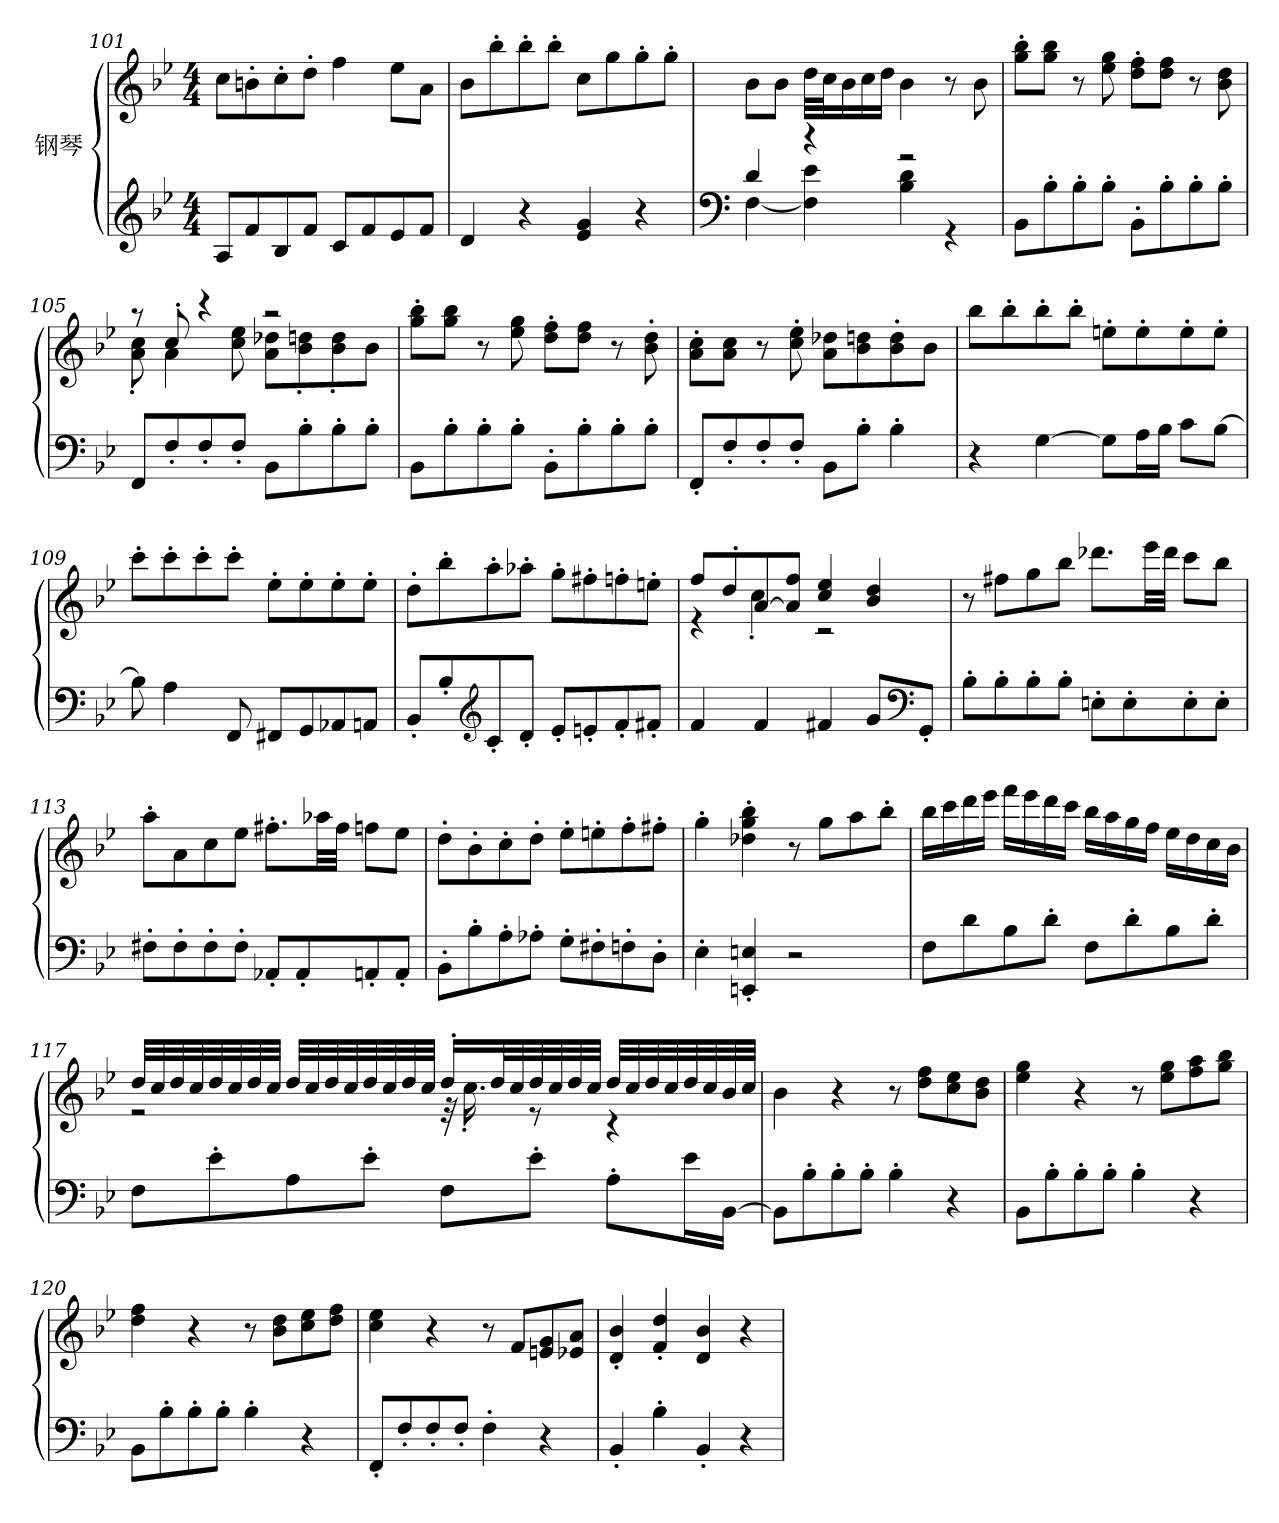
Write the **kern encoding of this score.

**kern	**kern
*part2	*part1
*staff2	*staff1
*I"钢琴	*I"钢琴
*clefG2	*clefG2
*k[b-e-]	*k[b-e-]
*M4/4	*M4/4
=101	=101
8A/L	8cc\L
8f/	8bn'\
8B-/	8cc'\
8f/J	8dd'\J
8c/L	4ff\
8f/	.
8e-/	8ee-\L
8f/J	8a\J
!!LO:LB:g=z
=102	=102
4d/	8b-\L
.	8bb-'\
4r	8bb-'\
.	8bb-'\J
4e-/ 4g/	8cc\L
.	8gg\
4r	8gg'\
.	8gg'\J
=103	=103
*clefF4	*
*^	*
4d/	[4F\	8b-\L
.	.	8b-\J
4r	4F\] 4e-\	32dd\LLL
.	.	32cc\J
.	.	16b-\
.	.	16cc\
.	.	16dd\JJ
2r	4B-\ 4d\	4b-\
.	4r	8r
.	.	8b-\
*v	*v	*
=104	=104
8BB-\L	8gg\' 8bb-\'L
8B-'\	8gg\ 8bb-\J
8B-'\	8r
8B-'\J	8ee-\ 8gg\
8BB-'\L	8dd\' 8ff\'L
8B-'\	8dd\ 8ff\J
8B-'\	8r
8B-'\J	8b-\ 8dd\
=105	=105
*	*^
8FF/L	8r	8a\' 8cc\'
8F'/	8cc'/	4a\
8F'/	4r	.
8F'/J	.	8cc\ 8ee-\
8BB-\L	2r	8a\ 8dd-X\L
8B-'\	.	8b-\' 8ddn\'
8B-'\	.	8b-\' 8dd\'
8B-'\J	.	8b-\J
*	*v	*v
!!LO:LB:g=z
=106	=106
8BB-\L	8gg\' 8bb-\'L
8B-'\	8gg\ 8bb-\J
8B-'\	8r
8B-'\J	8ee-\ 8gg\
8BB-'\L	8dd\' 8ff\'L
8B-'\	8dd\ 8ff\J
8B-'\	8r
8B-'\J	8b-\' 8dd\'
=107	=107
8FF'/L	8a\' 8cc\'L
8F'/	8a\ 8cc\J
8F'/	8r
8F'/J	8cc\' 8ee-\'
8BB-\L	8a\ 8dd-X\L
8B-'\J	8b-\ 8ddn\
4B-'\	8b-\' 8dd\'
.	8b-\J
=108	=108
4r	8bb-\L
.	8bb-'\
[4G\	8bb-'\
.	8bb-'\J
8G\L]	8een'\L
16A\L	8ee'\
16B-\JJ	.
8c\L	8ee'\
[8B-\J	8ee'\J
=109	=109
8B-\]	8ccc'\L
4A\	8ccc'\
.	8ccc'\
8FF/	8ccc'\J
8FF#X/L	8ee-'\L
8GG/	8ee-'\
8AA-X/	8ee-'\
8AAn/J	8ee-'\J
!!LO:LB:g=z
=110	=110
8BB-'/L	8dd'\L
8B-'/	8bb-'\
*clefG2	*
8c'/	8aa'\
8d'/J	8aa-X'\J
8e-'/L	8gg'\L
8en'/	8ff#X'\
8f'/	8ffn'\
8f#X'/J	8een'\J
=111	=111
*	*^
4f/	8ff/L	4r
.	8dd'/	.
4f/	[8a/	4cc'\
.	8a/] 8ff/J	.
4f#X/	4cc/ 4ee-/	2r
8g/L	4b-/ 4dd/	.
*clefF4	*	*
8GG'/J	.	.
*	*v	*v
=112	=112
8B-'\L	8r
8B-'\	8ff#X\L
8B-'\	8gg\
8B-'\J	8bb-\J
8En'\L	8.ddd-X\L
8E'\	.
.	32eee-\LL
.	32ddd-\JJJ
8E'\	8ccc\L
8E'\J	8bb-\J
!!LO:LB:g=z
=113	=113
8F#X'\L	8aa'\L
8F#'\	8a\
8F#'\	8cc\
8F#'\J	8ee-\J
8AA-X'/L	8.ff#X'\L
8AA-'/	.
.	32aa-X\LL
.	32ff#\JJJ
8AAn'/	8ffn\L
8AA'/J	8ee-\J
=114	=114
8BB-'\L	8dd'\L
8B-'\	8b-'\
8A'\	8cc'\
8A-X'\J	8dd'\J
8G'\L	8ee-'\L
8F#X'\	8een'\
8Fn'\	8ff'\
8D'\J	8ff#X'\J
=115	=115
4E-'\	4gg'\
4EEn/' 4En/'	4dd-X\' 4gg\' 4bb-\'
2r	8r
.	8gg\L
.	8aa\
.	8bb-'\J
!!LO:PB:g=z
=116	=116
8F\L	16bb-\LL
.	16ccc\
8d\	16ddd\
.	16eee-\JJ
8B-\	16fff\LL
.	16eee-\
8d'\J	16ddd\
.	16ccc\JJ
8F\L	16bb-\LL
.	16aa\
8d'\	16gg\
.	16ff\JJ
8B-\	16ee-\LL
.	16dd\
8d'\J	16cc\
.	16b-\JJ
!!LO:LB:g=z
=117	=117
*	*^
8F\L	32dd/LLL	2r
.	32cc/	.
.	32dd/	.
.	32cc/	.
8e-'\	32dd/	.
.	32cc/	.
.	32dd/	.
.	32cc/JJJ	.
8A\	32dd/LLL	.
.	32cc/	.
.	32dd/	.
.	32cc/	.
8e-'\J	32dd/	.
.	32cc/	.
.	32dd/	.
.	32cc/JJJ	.
8F\L	16dd'/LL	32r
.	.	16.cc'\
.	32dd/L	.
.	32cc/	.
8e-'\J	32dd/	8r
.	32cc/	.
.	32dd/	.
.	32cc/JJJ	.
8A'\L	32dd/LLL	4r
.	32cc/	.
.	32dd/	.
.	32cc/	.
16e-\L	32dd/	.
.	32cc/	.
[16BB-\JJ	32b-/	.
.	32cc/JJJ	.
*	*v	*v
=118	=118
8BB-\L]	4b-\
8B-'\	.
8B-'\	4r
8B-'\J	.
4B-'\	8r
.	8dd\ 8ff\L
4r	8cc\ 8ee-\
.	8b-\ 8dd\J
!!LO:LB:g=z
=119	=119
8BB-\L	4ee-\ 4gg\
8B-'\	.
8B-'\	4r
8B-'\J	.
4B-'\	8r
.	8ee-\ 8gg\L
4r	8ff\ 8aa\
.	8gg\ 8bb-\J
=120	=120
8BB-\L	4dd\ 4ff\
8B-'\	.
8B-'\	4r
8B-'\J	.
4B-'\	8r
.	8b-\ 8dd\L
4r	8cc\ 8ee-\
.	8dd\ 8ff\J
=121	=121
8FF'/L	4cc\ 4ee-\
8F'/	.
8F'/	4r
8F'/J	.
4F'\	8r
.	8f/L
4r	8en/ 8g/
.	8e-X/ 8a/J
=122	=122
4BB-'/	4d/' 4b-/'
4B-'\	4f/' 4dd/'
4BB-'/	4d/ 4b-/
4r	4r
=	=
*-	*-
